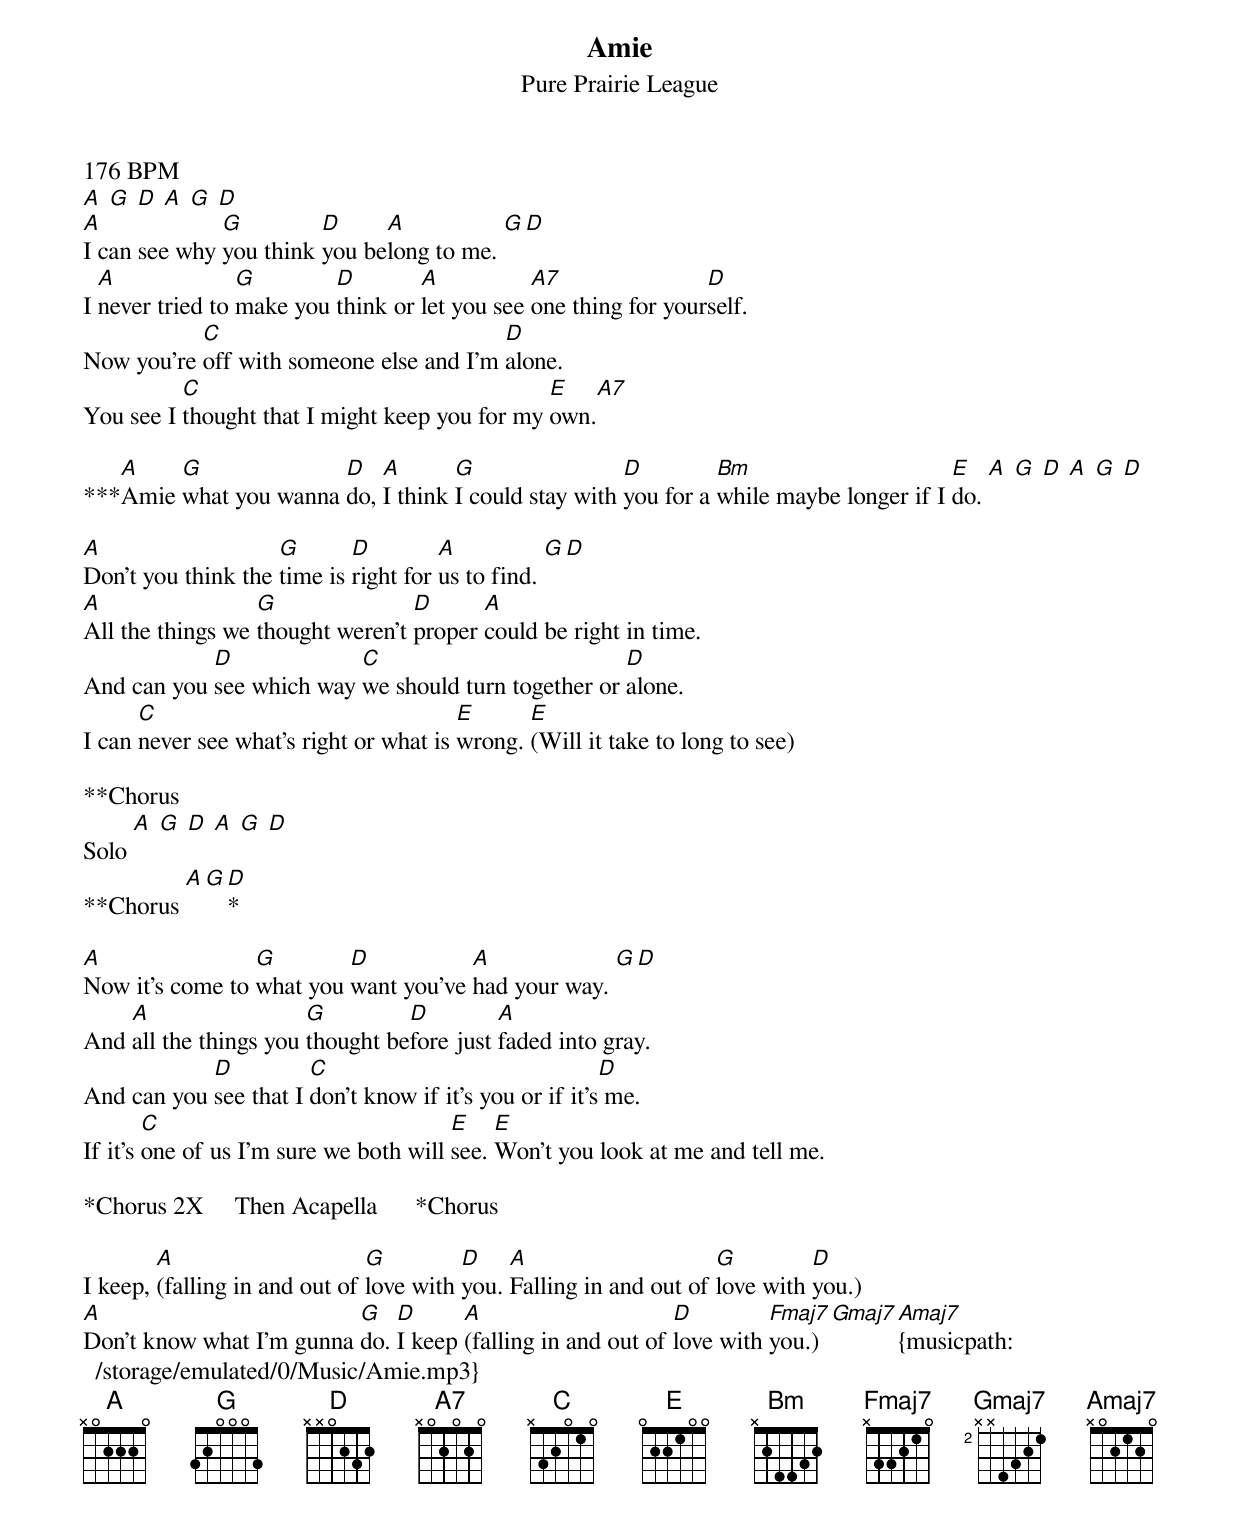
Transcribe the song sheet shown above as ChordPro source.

{title:Amie}
{subtitle:Pure Prairie League}
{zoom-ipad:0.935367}
176 BPM
[A] [G] [D] [A] [G] [D]
[A]I can see why [G]you think [D]you be[A]long to me. [G][D]
I [A]never tried to [G]make you [D]think or [A]let you see [A7]one thing for your[D]self.
Now you're [C]off with someone else and I'm [D]alone.
You see I [C]thought that I might keep you for my [E]own.[A7]

***[A]Amie [G]what you wanna [D]do, [A]I think [G]I could stay with [D]you for a [Bm]while maybe longer if I [E]do. [A] [G] [D] [A] [G] [D]

[A]Don't you think the [G]time is [D]right for [A]us to find. [G][D]
[A]All the things we [G]thought weren't [D]proper [A]could be right in time.
And can you [D]see which way [C]we should turn together or [D]alone.
I can [C]never see what's right or what is [E]wrong. [E](Will it take to long to see)

**Chorus
Solo [A] [G] [D] [A] [G] [D]
**Chorus [A][G][D]*

[A]Now it's come to [G]what you [D]want you've [A]had your way. [G][D]
And [A]all the things you [G]thought be[D]fore just [A]faded into gray.
And can you [D]see that I [C]don't know if it's you or if it's[D] me.
If it's [C]one of us I'm sure we both will [E]see. [E]Won't you look at me and tell me.

*Chorus 2X     Then Acapella      *Chorus

I keep, [A](falling in and out of [G]love with [D]you. [A]Falling in and out of [G]love with [D]you.)
[A]Don't know what I'm gunna [G]do. [D]I keep [A](falling in and out of [D]love with [Fmaj7]you.) [Gmaj7][Amaj7]{musicpath:/storage/emulated/0/Music/Amie.mp3}
